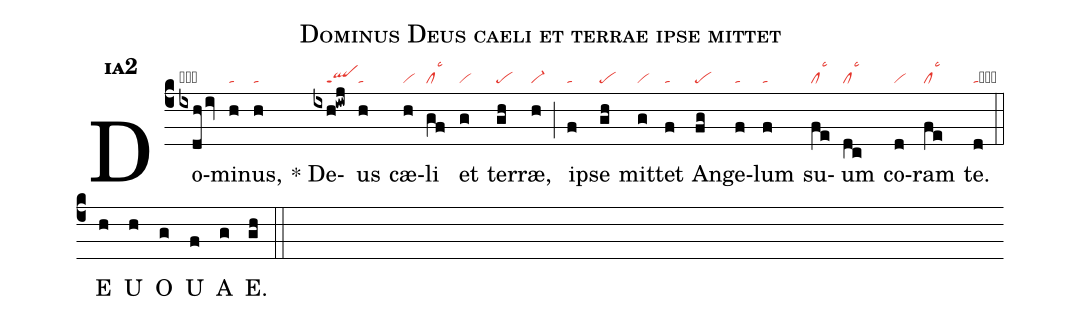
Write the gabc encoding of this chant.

name:Dominus Deus caeli et terrae ipse mittet;
office-part:an;
mode:1a2;
nabc-lines:1;
%%
initial-style: 1;
name: Dominus Deus caeli et terrae ipse mittet;
mode:1;
office-part: Antiphona;
annotation: Ant.;
annotation:i a 2;
nabc-lines:1;
%%
(c4) Do(ixdh/iv|ob////scG-1)mi(h|ta)nus,(h|ta) <sp>*</sp> De(ixh!iwj|////qlppt1)us(h|ta) cæ(h|vi)li(gf|cllsc3) et(g|vi) ter(gh|pe)ræ,(h|vi-) (;) ip(f|ta)se(gh|pe) mit(g|vi)tet(f|ta) An(fg|pe)ge(f|ta)lum(f|ta) su(fe|cllsc3)um(dc|cllsc3) co(d|vi)ram(fe|cllsc3) te.(d|tacb) (::)
<eu> E(h) U(h) O(g) U(f) A(g) E.(gh) </eu> (::)
